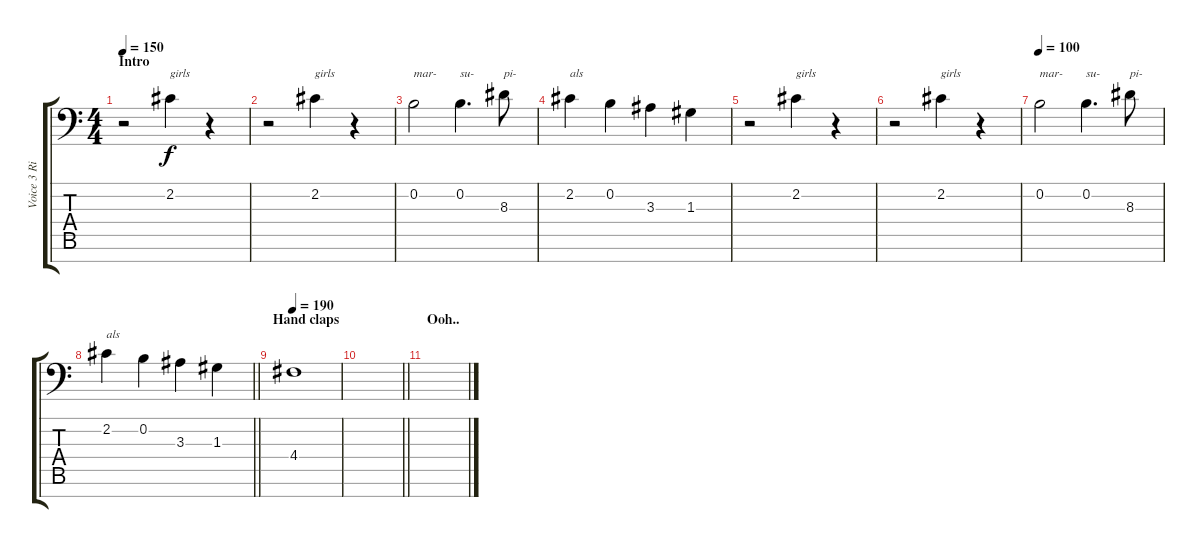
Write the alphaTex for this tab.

\track ("Voice 3 Right - Tord" "Voice 3 Ri") {instrument synthvoice}
\staff {score tabs}
\tuning (E4 B3 G3 D3 A2 E2 C-1) {hide}
\ts (4 4)
\section ("" "Intro")
\tempo 150
\clef f4
\ks c
r.2{dy f instrument synthvoice} 2.2.4{txt "girls"} r.4 |
r.2 2.2.4{txt "girls"} r.4 |
0.2.2{txt "mar-"} 0.2.4{d txt "su-"} 8.3.8{txt "pi-"} |
2.2.4{txt "als"} 0.2.4 3.3.4 1.3.4 |
r.2 2.2.4{txt "girls"} r.4 |
r.2 2.2.4{txt "girls"} r.4 |
\tempo 100
0.2.2{txt "mar-"} 0.2.4{d txt "su-"} 8.3.8{txt "pi-"} |
\barLineRight lightlight
2.2.4{txt "als"} 0.2.4 3.3.4 1.3.4 |
\section ("" "Hand claps")
\tempo 190
4.4.1 |
\barLineRight lightlight
|
\section ("" "Ooh..")
